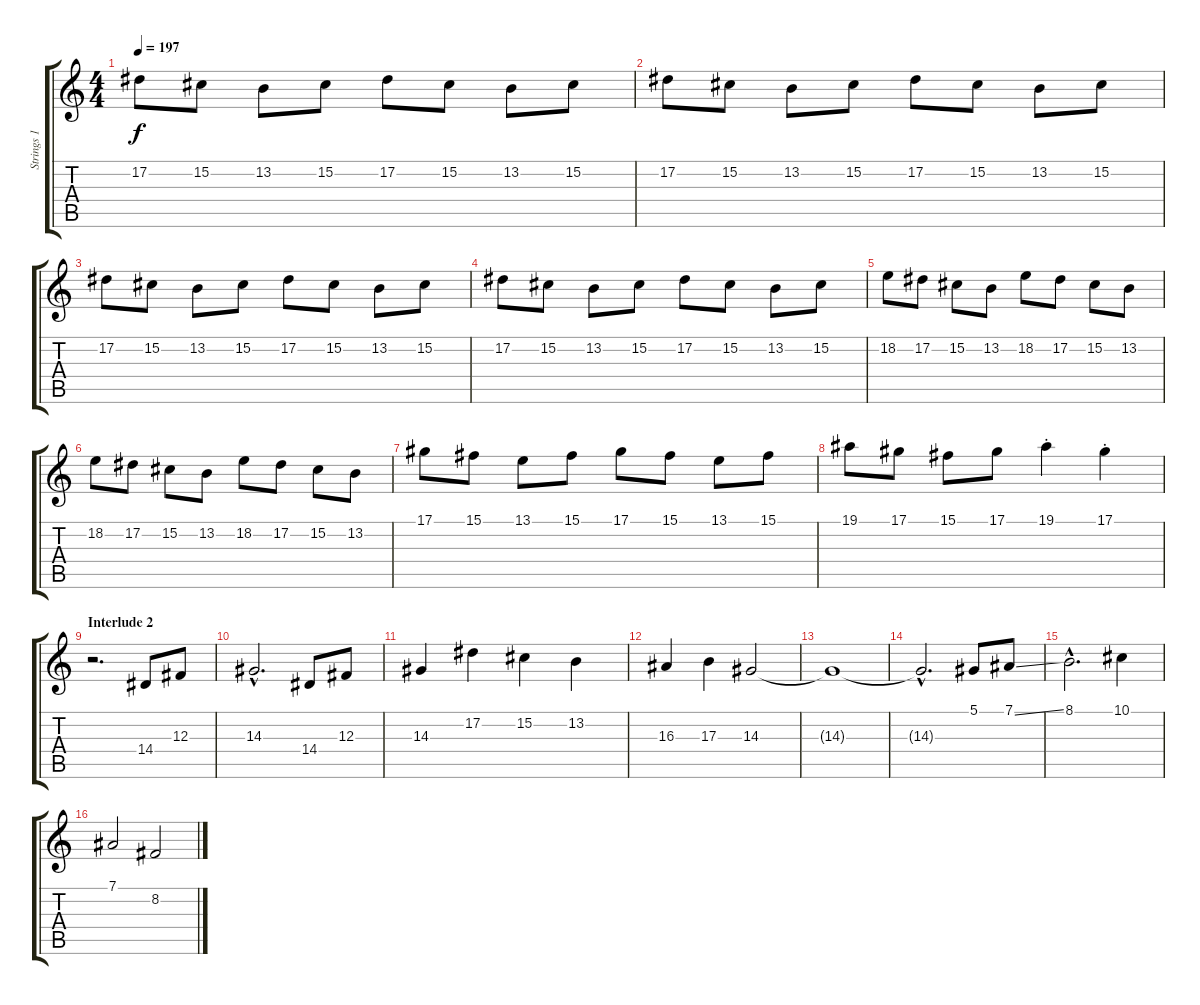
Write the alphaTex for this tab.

\track ("Strings 1" "Strings 1") {instrument stringensemble1}
\staff {score tabs}
\tuning (Eb4 Bb3 Gb3 Db3 Ab2 Eb2) {hide}
\ts (4 4)
\tempo 197
\clef g2
\ks c
17.2.8{dy f} 15.2.8 13.2.8 15.2.8 17.2.8 15.2.8 13.2.8 15.2.8 |
17.2.8 15.2.8 13.2.8 15.2.8 17.2.8 15.2.8 13.2.8 15.2.8 |
17.2.8 15.2.8 13.2.8 15.2.8 17.2.8 15.2.8 13.2.8 15.2.8 |
17.2.8 15.2.8 13.2.8 15.2.8 17.2.8 15.2.8 13.2.8 15.2.8 |
18.2.8 17.2.8 15.2.8 13.2.8 18.2.8 17.2.8 15.2.8 13.2.8 |
18.2.8 17.2.8 15.2.8 13.2.8 18.2.8 17.2.8 15.2.8 13.2.8 |
17.1.8 15.1.8 13.1.8 15.1.8 17.1.8 15.1.8 13.1.8 15.1.8 |
19.1.8 17.1.8 15.1.8 17.1.8 19.1{st}.4 17.1{st}.4 |
\section ("" "Interlude 2")
r.2{d volume 14} 14.4.8 12.3.8 |
14.3{hac}.2{d} 14.4.8 12.3.8 |
14.3.4 17.2.4 15.2.4 13.2.4 |
16.3.4 17.3.4 14.3.2 |
14.3{t}.1 |
14.3{hac t}.2{d} 5.1.8 7.1{ss}.8 |
8.1{hac}.2{d} 10.1.4 |
7.1.2 8.2.2
